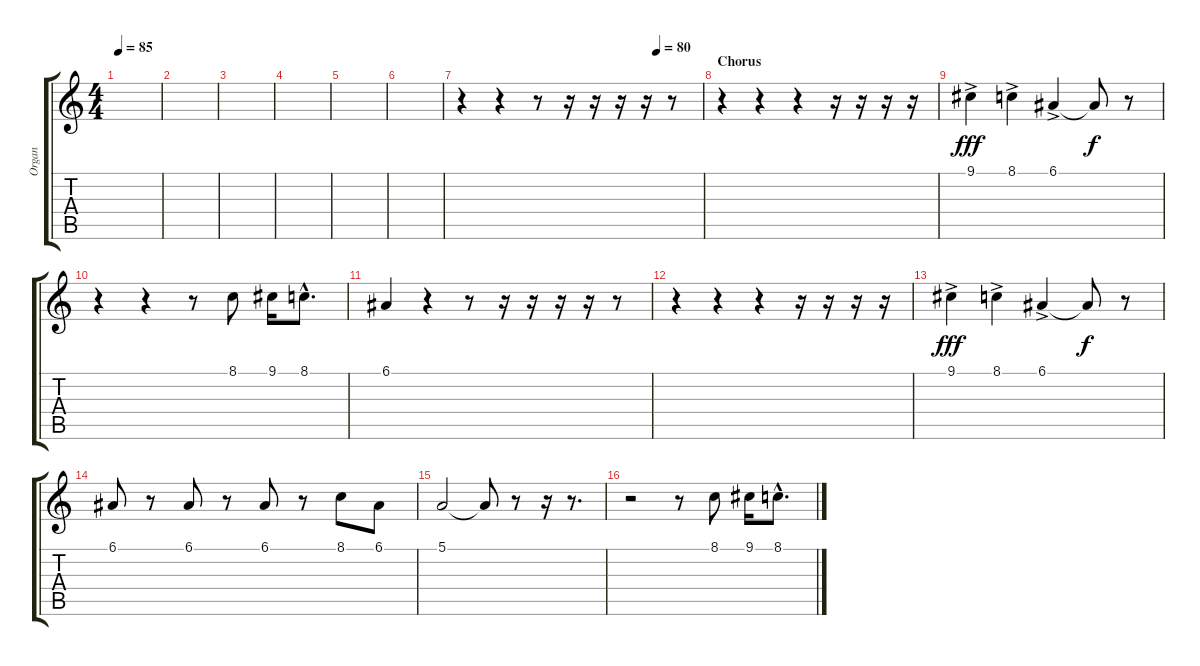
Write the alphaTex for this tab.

\track ("Organ" "Organ") {instrument drawbarorgan}
\staff {score tabs}
\tuning (E4 B3 G3 D3 A2 E2) {hide}
\ts (4 4)
\tempo 85
\clef g2
\ks c
|
|
|
|
|
|
\tempo (80 0.8125)
r.4 r.4 r.8 r.16 r.16 r.16 r.16 r.8 |
\section ("" "Chorus")
r.4 r.4 r.4 r.16 r.16 r.16 r.16 |
9.1{ac}.4{dy fff} 8.1{ac}.4 6.1{ac}.4 6.1{t}.8{dy f} r.8 |
r.4 r.4 r.8 8.1.8 9.1.16 8.1{hac}.8{d} |
6.1.4 r.4 r.8 r.16 r.16 r.16 r.16 r.8 |
r.4 r.4 r.4 r.16 r.16 r.16 r.16 |
9.1{ac}.4{dy fff} 8.1{ac}.4 6.1{ac}.4 6.1{t}.8{dy f} r.8 |
6.1.8 r.8 6.1.8 r.8 6.1.8 r.8 8.1.8 6.1.8 |
5.1.2 5.1{t}.8 r.8 r.16 r.8{d} |
r.2 r.8 8.1.8 9.1.16 8.1{hac}.8{d}
